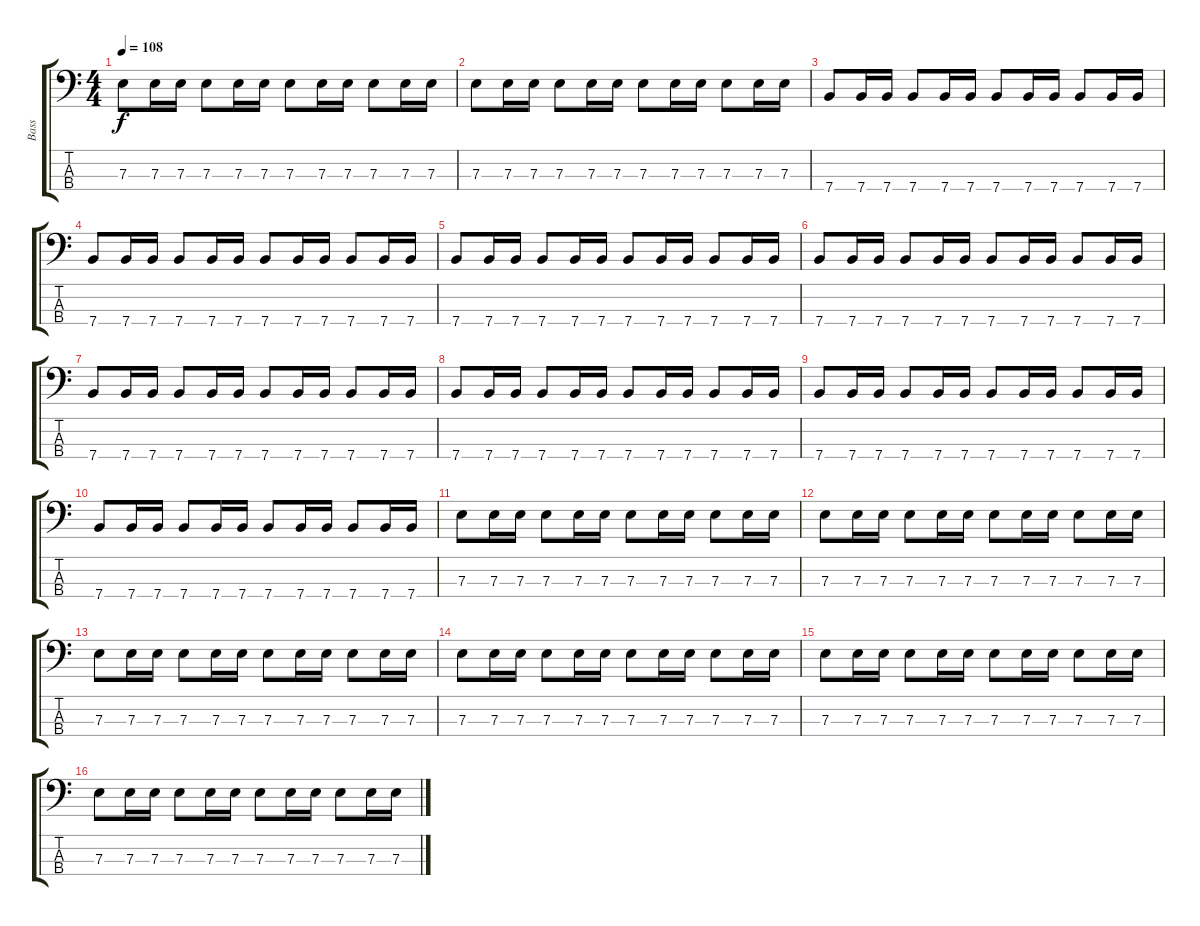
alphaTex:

\track ("Bass" "Bass") {instrument electricbassfinger}
\staff {score tabs}
\tuning (G2 D2 A1 E1) {hide}
\ts (4 4)
\tempo 108
\clef f4
\ks c
7.3.8{dy f} 7.3.16 7.3.16 7.3.8 7.3.16 7.3.16 7.3.8 7.3.16 7.3.16 7.3.8 7.3.16 7.3.16 |
7.3.8 7.3.16 7.3.16 7.3.8 7.3.16 7.3.16 7.3.8 7.3.16 7.3.16 7.3.8 7.3.16 7.3.16 |
7.4.8 7.4.16 7.4.16 7.4.8 7.4.16 7.4.16 7.4.8 7.4.16 7.4.16 7.4.8 7.4.16 7.4.16 |
7.4.8 7.4.16 7.4.16 7.4.8 7.4.16 7.4.16 7.4.8 7.4.16 7.4.16 7.4.8 7.4.16 7.4.16 |
7.4.8 7.4.16 7.4.16 7.4.8 7.4.16 7.4.16 7.4.8 7.4.16 7.4.16 7.4.8 7.4.16 7.4.16 |
7.4.8 7.4.16 7.4.16 7.4.8 7.4.16 7.4.16 7.4.8 7.4.16 7.4.16 7.4.8 7.4.16 7.4.16 |
7.4.8 7.4.16 7.4.16 7.4.8 7.4.16 7.4.16 7.4.8 7.4.16 7.4.16 7.4.8 7.4.16 7.4.16 |
7.4.8 7.4.16 7.4.16 7.4.8 7.4.16 7.4.16 7.4.8 7.4.16 7.4.16 7.4.8 7.4.16 7.4.16 |
7.4.8 7.4.16 7.4.16 7.4.8 7.4.16 7.4.16 7.4.8 7.4.16 7.4.16 7.4.8 7.4.16 7.4.16 |
7.4.8 7.4.16 7.4.16 7.4.8 7.4.16 7.4.16 7.4.8 7.4.16 7.4.16 7.4.8 7.4.16 7.4.16 |
7.3.8 7.3.16 7.3.16 7.3.8 7.3.16 7.3.16 7.3.8 7.3.16 7.3.16 7.3.8 7.3.16 7.3.16 |
7.3.8 7.3.16 7.3.16 7.3.8 7.3.16 7.3.16 7.3.8 7.3.16 7.3.16 7.3.8 7.3.16 7.3.16 |
7.3.8 7.3.16 7.3.16 7.3.8 7.3.16 7.3.16 7.3.8 7.3.16 7.3.16 7.3.8 7.3.16 7.3.16 |
7.3.8 7.3.16 7.3.16 7.3.8 7.3.16 7.3.16 7.3.8 7.3.16 7.3.16 7.3.8 7.3.16 7.3.16 |
7.3.8 7.3.16 7.3.16 7.3.8 7.3.16 7.3.16 7.3.8 7.3.16 7.3.16 7.3.8 7.3.16 7.3.16 |
7.3.8 7.3.16 7.3.16 7.3.8 7.3.16 7.3.16 7.3.8 7.3.16 7.3.16 7.3.8 7.3.16 7.3.16
